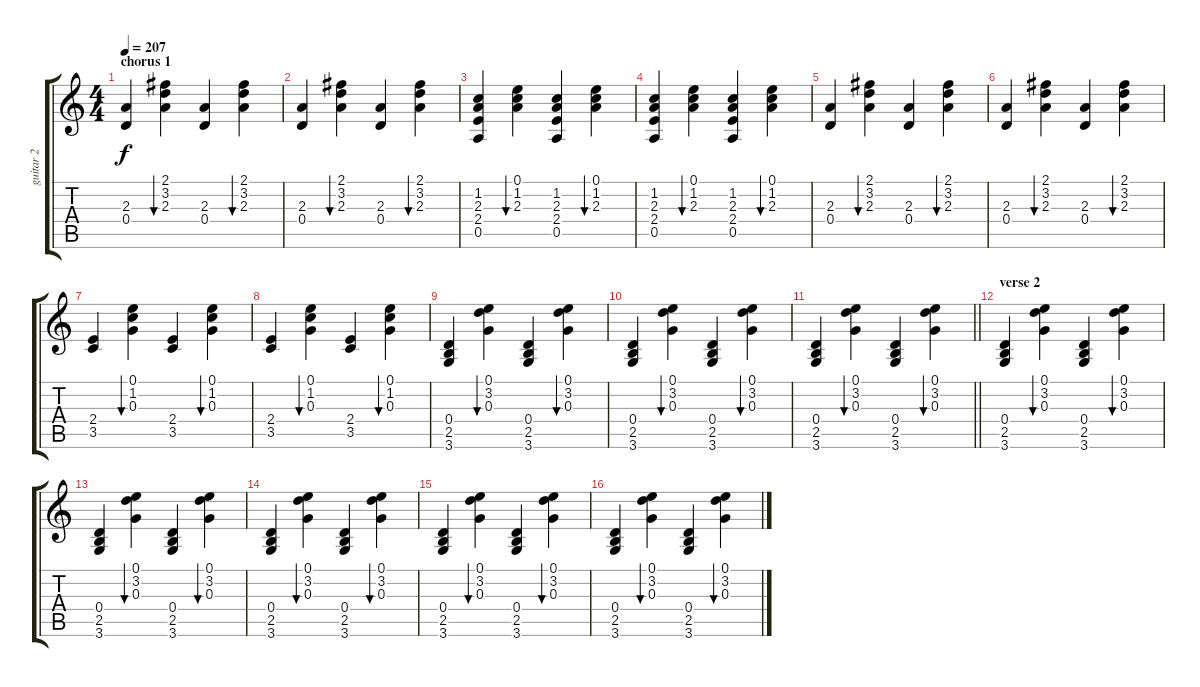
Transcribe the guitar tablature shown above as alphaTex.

\track ("guitar 2" "guitar 2") {instrument acousticguitarnylon}
\staff {score tabs}
\tuning (E4 B3 G3 D3 A2 E2) {hide}
\ts (4 4)
\section ("" "chorus 1")
\tempo 207
\clef g2
\ks c
(2.3 0.4).4{dy f} (2.1 3.2 2.3).4{bu 240} (2.3 0.4).4 (2.1 3.2 2.3).4{bu 240} |
(2.3 0.4).4 (2.1 3.2 2.3).4{bu 240} (2.3 0.4).4 (2.1 3.2 2.3).4{bu 240} |
(1.2 2.3 2.4 0.5).4 (0.1 1.2 2.3).4{bu 240} (1.2 2.3 2.4 0.5).4 (0.1 1.2 2.3).4{bu 240} |
(1.2 2.3 2.4 0.5).4 (0.1 1.2 2.3).4{bu 240} (1.2 2.3 2.4 0.5).4 (0.1 1.2 2.3).4{bu 240} |
(2.3 0.4).4 (2.1 3.2 2.3).4{bu 240} (2.3 0.4).4 (2.1 3.2 2.3).4{bu 240} |
(2.3 0.4).4 (2.1 3.2 2.3).4{bu 240} (2.3 0.4).4 (2.1 3.2 2.3).4{bu 240} |
(2.4 3.5).4 (0.1 1.2 0.3).4{bu 240} (2.4 3.5).4 (0.1 1.2 0.3).4{bu 240} |
(2.4 3.5).4 (0.1 1.2 0.3).4{bu 240} (2.4 3.5).4 (0.1 1.2 0.3).4{bu 240} |
(0.4 2.5 3.6).4 (0.1 3.2 0.3).4{bu 240} (0.4 2.5 3.6).4 (0.1 3.2 0.3).4{bu 240} |
(0.4 2.5 3.6).4 (0.1 3.2 0.3).4{bu 240} (0.4 2.5 3.6).4 (0.1 3.2 0.3).4{bu 240} |
\barLineRight lightlight
(0.4 2.5 3.6).4 (0.1 3.2 0.3).4{bu 240} (0.4 2.5 3.6).4 (0.1 3.2 0.3).4{bu 240} |
\section ("" "verse 2")
(0.4 2.5 3.6).4 (0.1 3.2 0.3).4{bu 240} (0.4 2.5 3.6).4 (0.1 3.2 0.3).4{bu 240} |
(0.4 2.5 3.6).4 (0.1 3.2 0.3).4{bu 240} (0.4 2.5 3.6).4 (0.1 3.2 0.3).4{bu 240} |
(0.4 2.5 3.6).4 (0.1 3.2 0.3).4{bu 240} (0.4 2.5 3.6).4 (0.1 3.2 0.3).4{bu 240} |
(0.4 2.5 3.6).4 (0.1 3.2 0.3).4{bu 240} (0.4 2.5 3.6).4 (0.1 3.2 0.3).4{bu 240} |
(0.4 2.5 3.6).4 (0.1 3.2 0.3).4{bu 240} (0.4 2.5 3.6).4 (0.1 3.2 0.3).4{bu 240}
